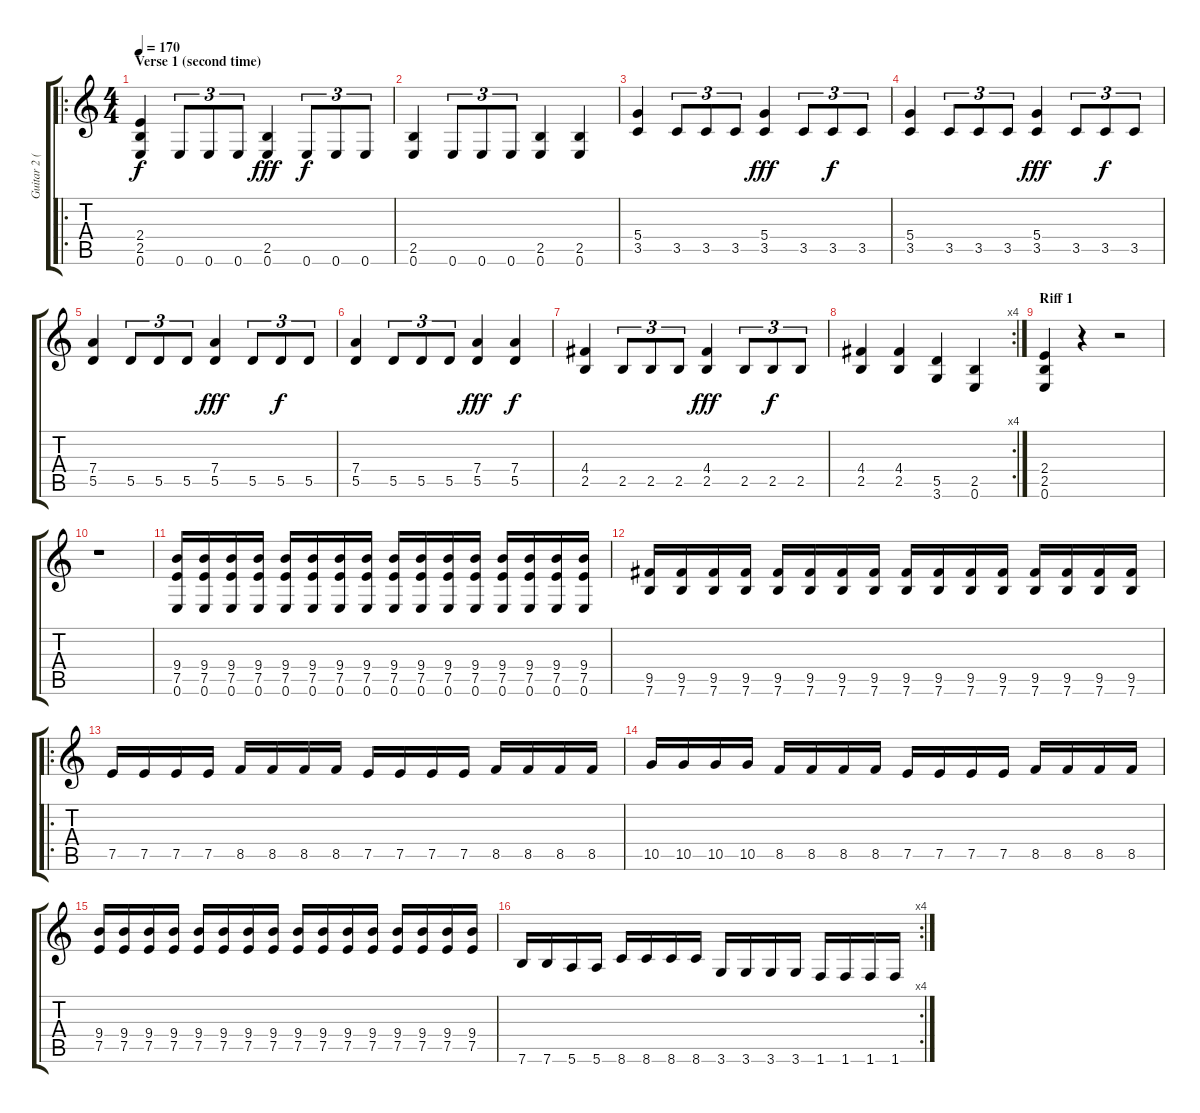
\track ("Guitar 2 (Jardar)" "Guitar 2 (") {instrument distortionguitar}
\staff {score tabs}
\tuning (E4 B3 G3 D3 A2 E2) {hide}
\ro
\ts (4 4)
\section ("" "Verse 1 (second time)")
\tempo 170
\clef g2
\ks c
(2.4 2.5 0.6).4{dy f} 0.6.8{tu (3 2)} 0.6.8{tu (3 2)} 0.6.8{tu (3 2)} (2.5 0.6).4{dy fff} 0.6.8{tu (3 2) dy f} 0.6.8{tu (3 2)} 0.6.8{tu (3 2)} |
(2.5 0.6).4 0.6.8{tu (3 2)} 0.6.8{tu (3 2)} 0.6.8{tu (3 2)} (2.5 0.6).4 (2.5 0.6).4 |
(5.4 3.5).4 3.5.8{tu (3 2)} 3.5.8{tu (3 2)} 3.5.8{tu (3 2)} (5.4 3.5).4{dy fff} 3.5.8{tu (3 2)} 3.5.8{tu (3 2) dy f} 3.5.8{tu (3 2)} |
(5.4 3.5).4 3.5.8{tu (3 2)} 3.5.8{tu (3 2)} 3.5.8{tu (3 2)} (5.4 3.5).4{dy fff} 3.5.8{tu (3 2)} 3.5.8{tu (3 2) dy f} 3.5.8{tu (3 2)} |
(7.4 5.5).4 5.5.8{tu (3 2)} 5.5.8{tu (3 2)} 5.5.8{tu (3 2)} (7.4 5.5).4{dy fff} 5.5.8{tu (3 2)} 5.5.8{tu (3 2) dy f} 5.5.8{tu (3 2)} |
(7.4 5.5).4 5.5.8{tu (3 2)} 5.5.8{tu (3 2)} 5.5.8{tu (3 2)} (7.4 5.5).4{dy fff} (7.4 5.5).4{dy f} |
(4.4 2.5).4 2.5.8{tu (3 2)} 2.5.8{tu (3 2)} 2.5.8{tu (3 2)} (4.4 2.5).4{dy fff} 2.5.8{tu (3 2)} 2.5.8{tu (3 2) dy f} 2.5.8{tu (3 2)} |
\rc 4
(4.4 2.5).4 (4.4 2.5).4 (5.5 3.6).4 (2.5 0.6).4 |
\section ("" "Riff 1")
(2.4 2.5 0.6).4 r.4 r.2 |
r.1 |
(9.4 7.5 0.6).16 (9.4 7.5 0.6).16 (9.4 7.5 0.6).16 (9.4 7.5 0.6).16 (9.4 7.5 0.6).16 (9.4 7.5 0.6).16 (9.4 7.5 0.6).16 (9.4 7.5 0.6).16 (9.4 7.5 0.6).16 (9.4 7.5 0.6).16 (9.4 7.5 0.6).16 (9.4 7.5 0.6).16 (9.4 7.5 0.6).16 (9.4 7.5 0.6).16 (9.4 7.5 0.6).16 (9.4 7.5 0.6).16 |
(9.5 7.6).16 (9.5 7.6).16 (9.5 7.6).16 (9.5 7.6).16 (9.5 7.6).16 (9.5 7.6).16 (9.5 7.6).16 (9.5 7.6).16 (9.5 7.6).16 (9.5 7.6).16 (9.5 7.6).16 (9.5 7.6).16 (9.5 7.6).16 (9.5 7.6).16 (9.5 7.6).16 (9.5 7.6).16 |
\ro
7.5.16 7.5.16 7.5.16 7.5.16 8.5.16 8.5.16 8.5.16 8.5.16 7.5.16 7.5.16 7.5.16 7.5.16 8.5.16 8.5.16 8.5.16 8.5.16 |
10.5.16 10.5.16 10.5.16 10.5.16 8.5.16 8.5.16 8.5.16 8.5.16 7.5.16 7.5.16 7.5.16 7.5.16 8.5.16 8.5.16 8.5.16 8.5.16 |
(9.4 7.5).16 (9.4 7.5).16 (9.4 7.5).16 (9.4 7.5).16 (9.4 7.5).16 (9.4 7.5).16 (9.4 7.5).16 (9.4 7.5).16 (9.4 7.5).16 (9.4 7.5).16 (9.4 7.5).16 (9.4 7.5).16 (9.4 7.5).16 (9.4 7.5).16 (9.4 7.5).16 (9.4 7.5).16 |
\rc 4
7.6.16 7.6.16 5.6.16 5.6.16 8.6.16 8.6.16 8.6.16 8.6.16 3.6.16 3.6.16 3.6.16 3.6.16 1.6.16 1.6.16 1.6.16 1.6.16
